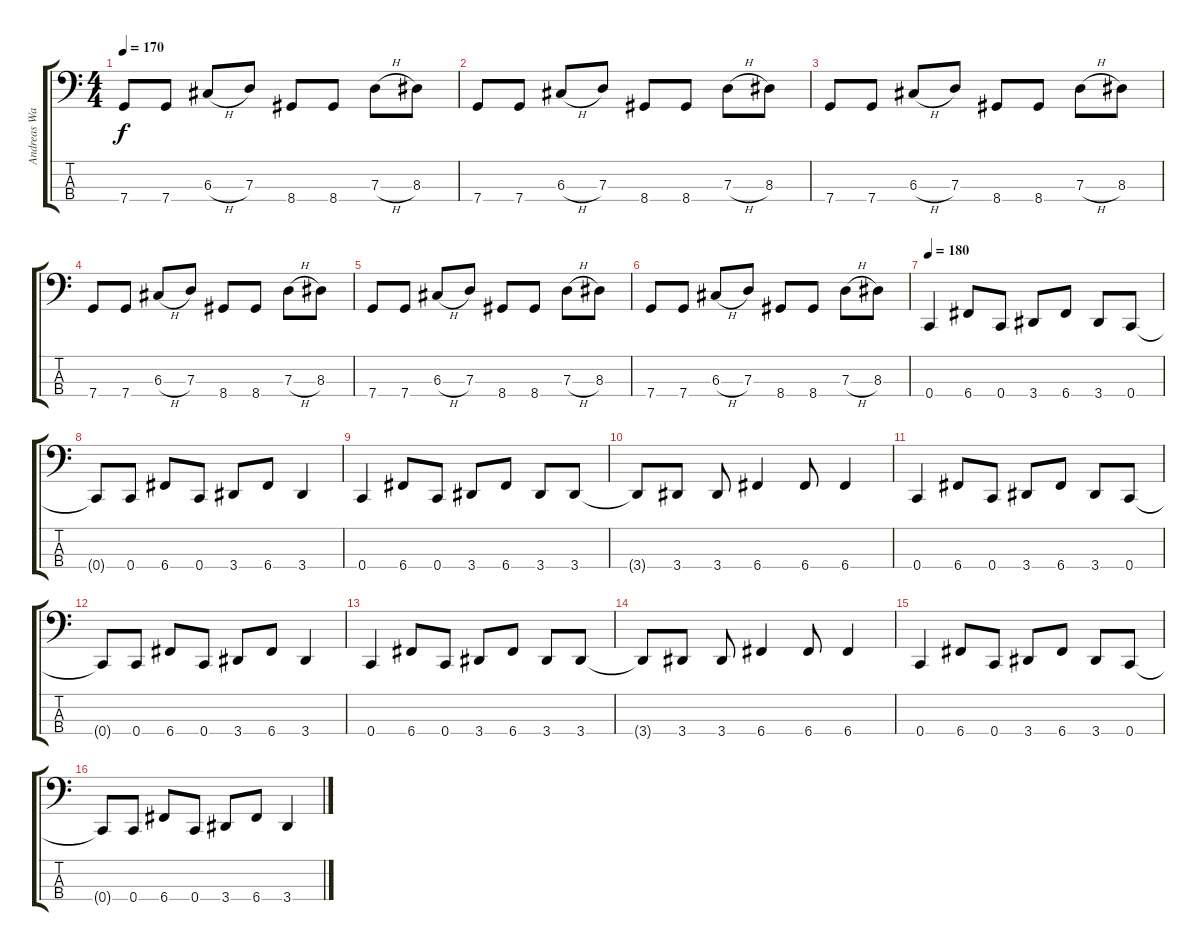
\track ("Andreas Wallan Wahl" "Andreas Wa") {instrument electricbasspick}
\staff {score tabs}
\tuning (F2 C2 G1 C1) {hide}
\ts (4 4)
\tempo 170
\clef f4
\ks c
7.4.8{dy f} 7.4.8 6.3{h}.8 7.3.8 8.4.8 8.4.8 7.3{h}.8 8.3.8 |
7.4.8 7.4.8 6.3{h}.8 7.3.8 8.4.8 8.4.8 7.3{h}.8 8.3.8 |
7.4.8 7.4.8 6.3{h}.8 7.3.8 8.4.8 8.4.8 7.3{h}.8 8.3.8 |
7.4.8 7.4.8 6.3{h}.8 7.3.8 8.4.8 8.4.8 7.3{h}.8 8.3.8 |
7.4.8 7.4.8 6.3{h}.8 7.3.8 8.4.8 8.4.8 7.3{h}.8 8.3.8 |
7.4.8 7.4.8 6.3{h}.8 7.3.8 8.4.8 8.4.8 7.3{h}.8 8.3.8 |
\tempo 180
0.4.4 6.4.8 0.4.8 3.4.8 6.4.8 3.4.8 0.4.8 |
0.4{t}.8 0.4.8 6.4.8 0.4.8 3.4.8 6.4.8 3.4.4 |
0.4.4 6.4.8 0.4.8 3.4.8 6.4.8 3.4.8 3.4.8 |
3.4{t}.8 3.4.8 3.4.8 6.4.4 6.4.8 6.4.4 |
0.4.4 6.4.8 0.4.8 3.4.8 6.4.8 3.4.8 0.4.8 |
0.4{t}.8 0.4.8 6.4.8 0.4.8 3.4.8 6.4.8 3.4.4 |
0.4.4 6.4.8 0.4.8 3.4.8 6.4.8 3.4.8 3.4.8 |
3.4{t}.8 3.4.8 3.4.8 6.4.4 6.4.8 6.4.4 |
0.4.4 6.4.8 0.4.8 3.4.8 6.4.8 3.4.8 0.4.8 |
0.4{t}.8 0.4.8 6.4.8 0.4.8 3.4.8 6.4.8 3.4.4
